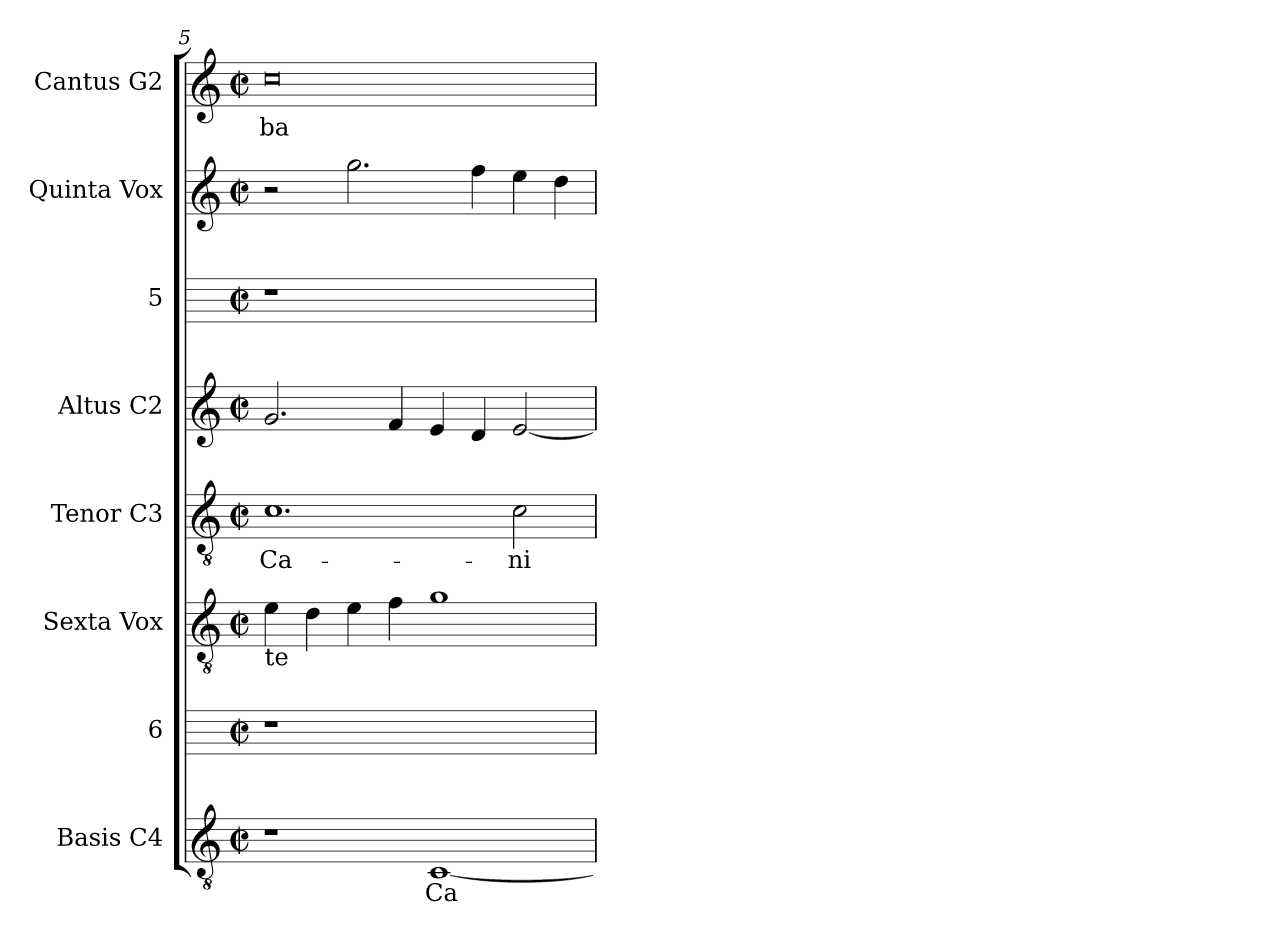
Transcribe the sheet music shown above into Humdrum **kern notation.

**kern	**text	**kern	**kern	**kern	**text	**kern	**text	**kern	**kern	**kern	**text
*part8	*part8	*part7	*part6	*part5	*part5	*part4	*part4	*part3	*part2	*part1	*part1
*staff8	*staff8	*staff7	*staff6	*staff5	*staff5	*staff4	*staff4	*staff3	*staff2	*staff1	*staff1
*I"Basis  C4	*	*I"6	*I"Sexta  Vox	*I"Tenor  C3	*	*I"Altus  C2	*	*I"5	*I"Quinta  Vox	*I"Cantus  G2	*
*I'B	*	*	*	*I'T	*	*I'A	*	*	*	*I'C	*
*clefGv2	*	*	*clefGv2	*clefGv2	*	*clefG2	*	*	*clefG2	*clefG2	*
*k[]	*	*k[]	*k[]	*k[]	*	*k[]	*	*k[]	*k[]	*k[]	*
*C:	*	*C:	*C:	*C:	*	*C:	*	*C:	*C:	*C:	*
*M2/2	*	*M2/2	*M2/2	*M2/2	*	*M2/2	*	*M2/2	*M2/2	*M2/2	*
*met(c|)	*	*met(c|)	*met(c|)	*met(c|)	*	*met(c|)	*	*met(c|)	*met(c|)	*met(c|)	*
=5	=5	=5	=5	=5	=5	=5	=5	=5	=5	=5	=5
!	!	!	!LO:TX:b:t=te	!	!	!	!	!	!	!	!
!	!	!	!	!	!LO:LY:b:cj	!	!LO:LY:b:cj	!	!	!	!LO:LY:b:cj
1r	.	1r	4e\	1.c	Ca-	2.g/	--	1r	2r	0cc	-ba
.	.	.	4d\	.	.	.	.	.	.	.	.
.	.	.	4e\	.	.	.	.	.	2.gg\	.	.
!	!	!	!	!	!	!	!LO:LY:b:cj	!	!	!	!
.	.	.	4f\	.	.	4f/	--	.	.	.	.
!	!LO:LY:b:cj	!	!	!	!	!	!LO:LY:b:cj	!	!	!	!
[<1C	Ca-	1ryy	1g	.	.	4e/	--	1ryy	.	.	.
!	!	!	!	!	!	!	!LO:LY:b:cj	!	!	!	!
.	.	.	.	.	.	4d/	--	.	4ff\	.	.
!	!	!	!	!	!LO:LY:b:cj	!	!LO:LY:b:cj	!	!	!	!
.	.	.	.	2c\	-ni-	[<2e/	--	.	4ee\	.	.
.	.	.	.	.	.	.	.	.	4dd\	.	.
=	=	=	=	=	=	=	=	=	=	=	=
*-	*-	*-	*-	*-	*-	*-	*-	*-	*-	*-	*-
